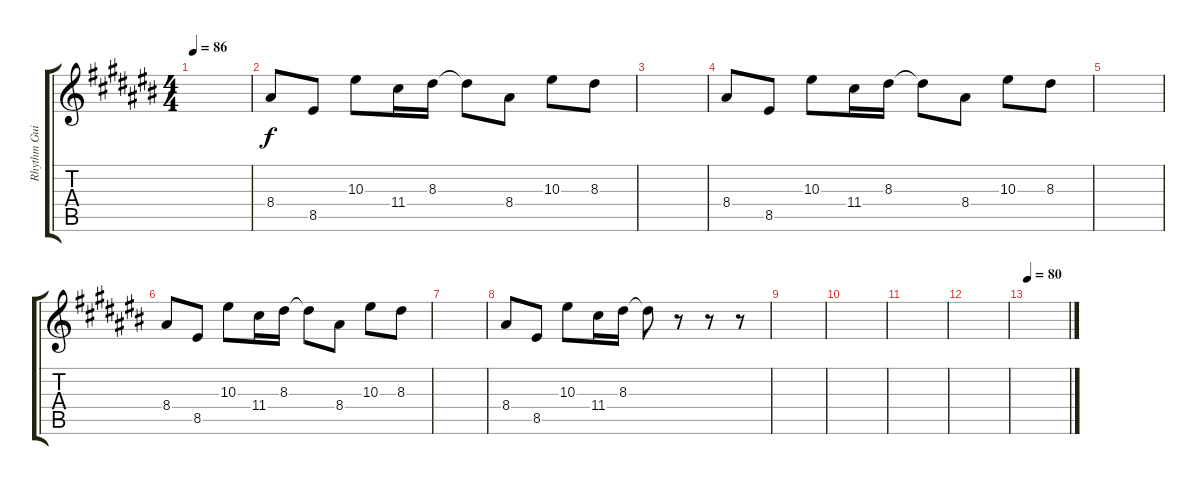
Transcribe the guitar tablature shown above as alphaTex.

\track ("Rhythm Guitar" "Rhythm Gui") {instrument acousticguitarsteel}
\staff {score tabs}
\tuning (E4 B3 G3 D3 A2 E2) {hide}
\ts (4 4)
\tempo 86
\clef g2
\ks c#
|
8.4.8 8.5.8 10.3.8 11.4.16 8.3.16 8.3{t}.8 8.4.8 10.3.8 8.3.8 |
|
8.4.8 8.5.8 10.3.8 11.4.16 8.3.16 8.3{t}.8 8.4.8 10.3.8 8.3.8 |
|
8.4.8 8.5.8 10.3.8 11.4.16 8.3.16 8.3{t}.8 8.4.8 10.3.8 8.3.8 |
|
8.4.8{volume 13 instrument electricguitarclean} 8.5.8 10.3.8 11.4.16 8.3.16 8.3{t}.8 r.8 r.8 r.8 |
|
|
|
|
\tempo 80
